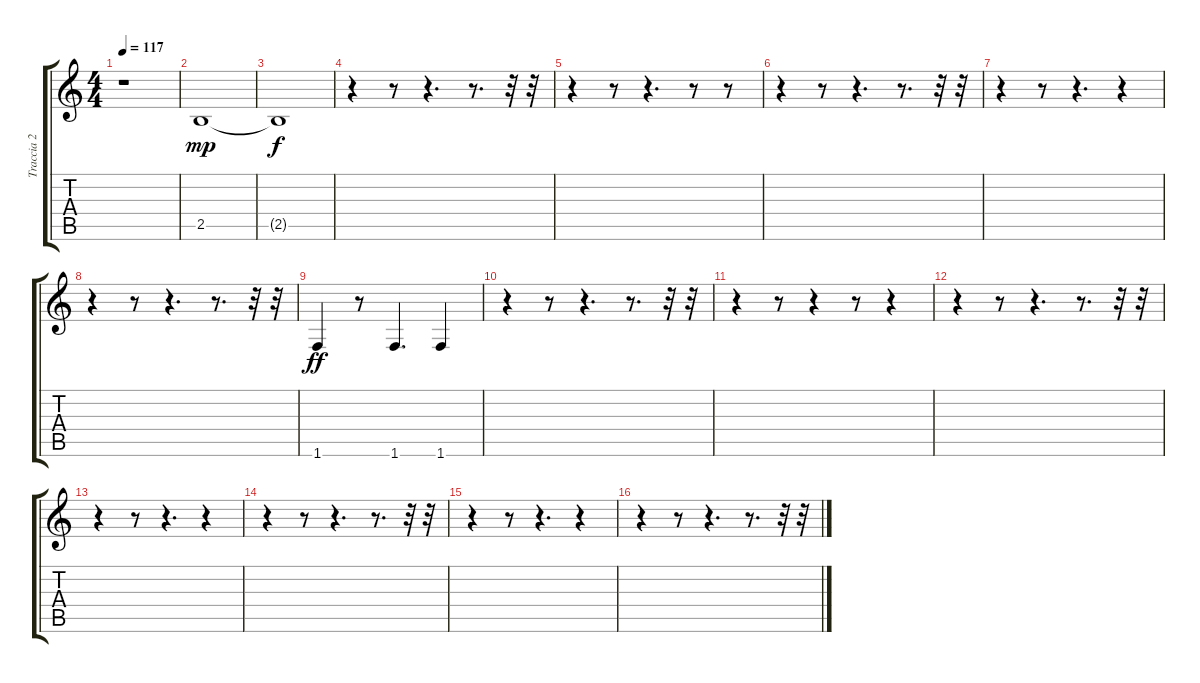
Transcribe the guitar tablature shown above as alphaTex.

\track ("Traccia 2" "Traccia 2") {instrument fretlessbass}
\staff {score tabs}
\tuning (E4 B3 G3 D3 A2 E2) {hide}
\ts (4 4)
\tempo 117
\clef g2
\ks c
r.1{dy f} |
2.5.1{dy mp} |
2.5{t}.1{dy f} |
r.4 r.8 r.4{d} r.8{d} r.32 r.32 |
r.4 r.8 r.4{d} r.8 r.8 |
r.4 r.8 r.4{d} r.8{d} r.32 r.32 |
r.4 r.8 r.4{d} r.4 |
r.4 r.8 r.4{d} r.8{d} r.32 r.32 |
1.6.4{dy ff} r.8 1.6.4{d} 1.6.4 |
r.4 r.8 r.4{d} r.8{d} r.32 r.32 |
r.4 r.8 r.4 r.8 r.4 |
r.4 r.8 r.4{d} r.8{d} r.32 r.32 |
r.4 r.8 r.4{d} r.4 |
r.4 r.8 r.4{d} r.8{d} r.32 r.32 |
r.4 r.8 r.4{d} r.4 |
r.4 r.8 r.4{d} r.8{d} r.32 r.32
